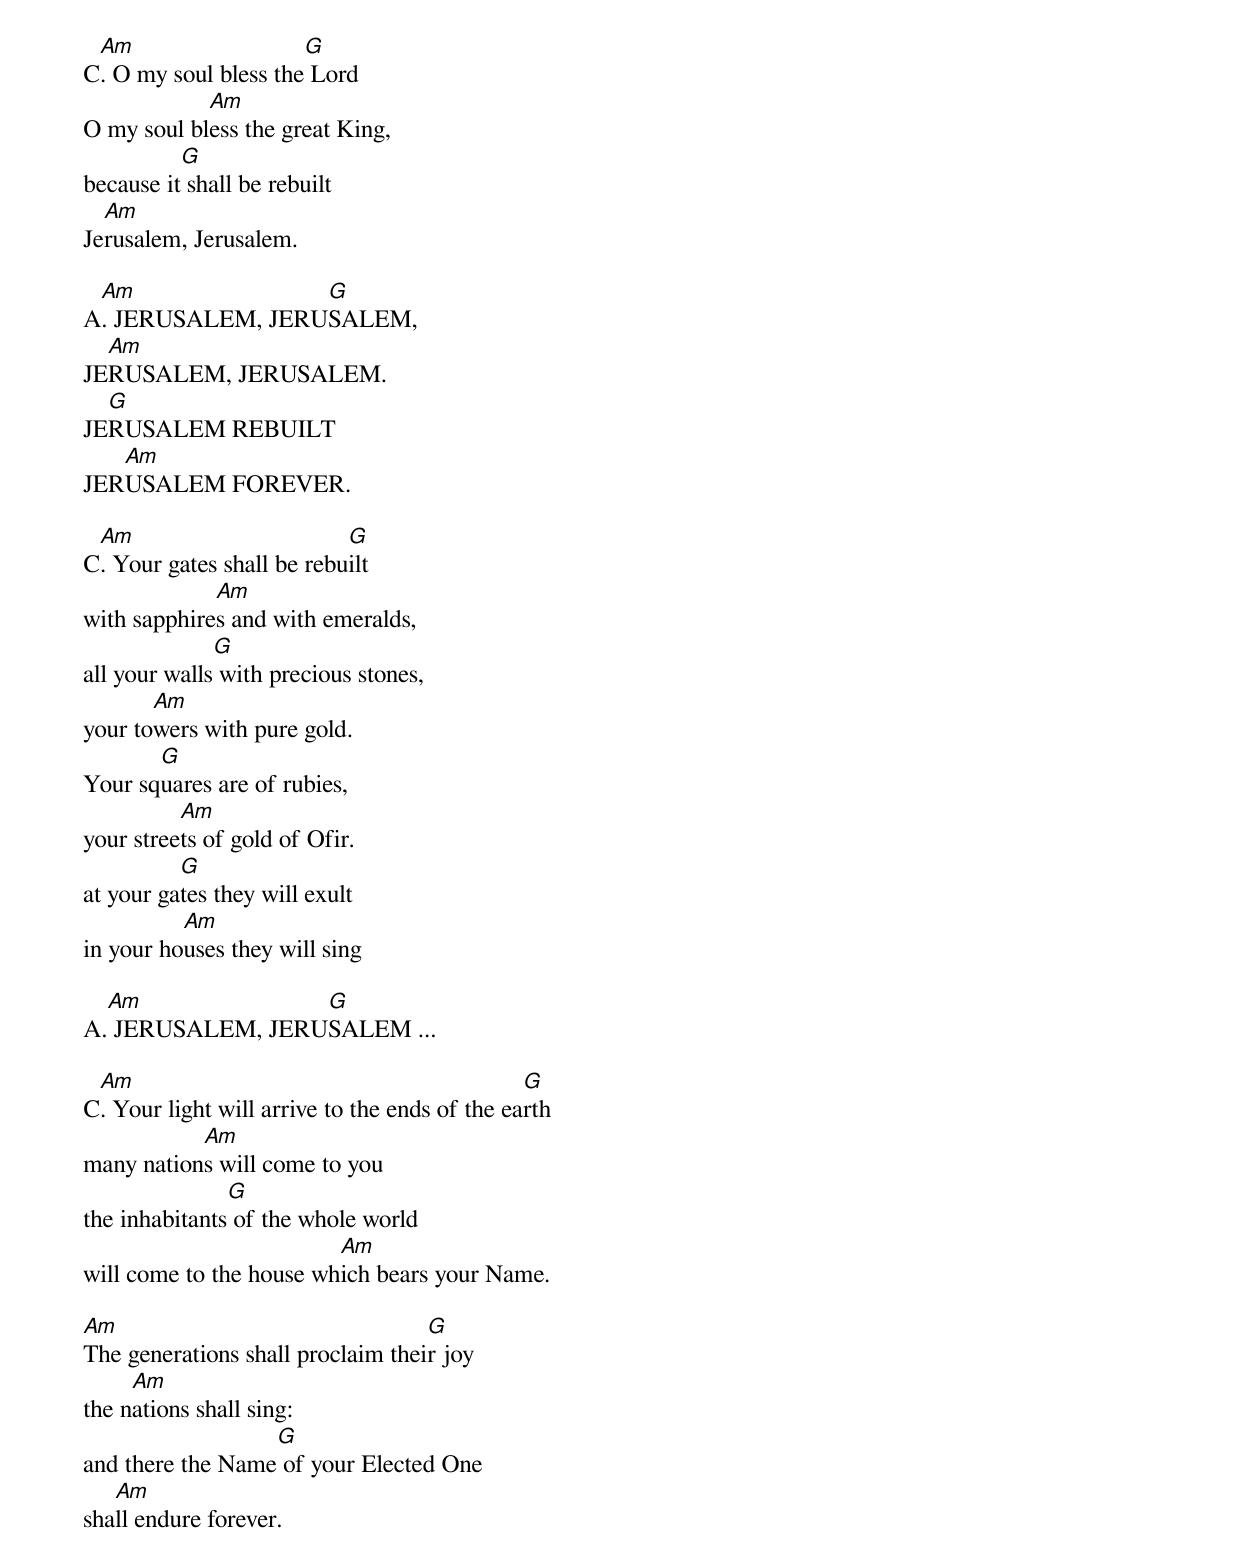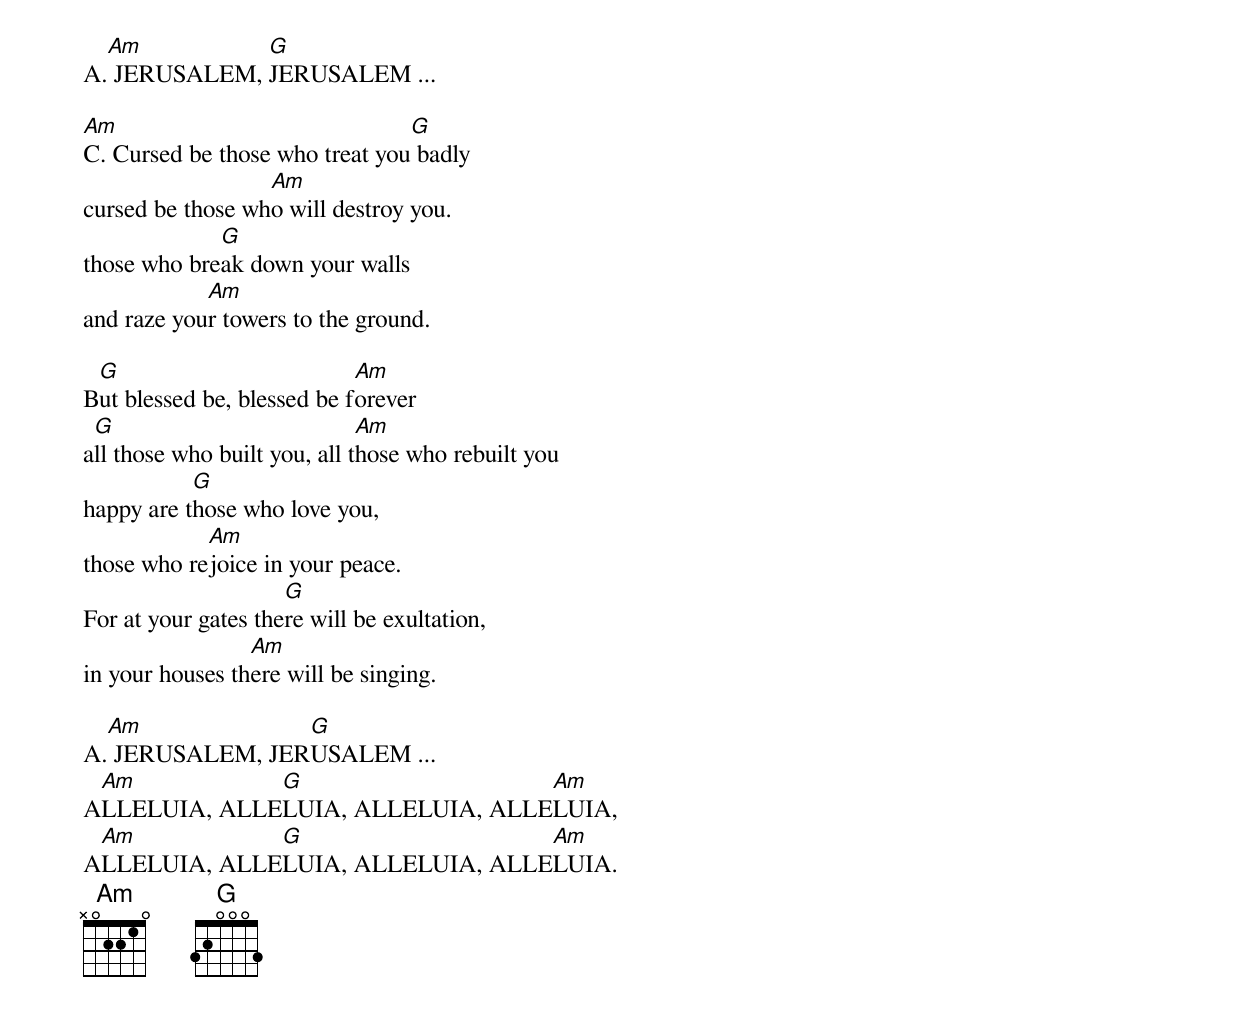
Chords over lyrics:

 Am                   G
C. O my soul bless the Lord
            Am
O my soul bless the great King,
          G
because it shall be rebuilt
  Am
Jerusalem, Jerusalem.

 Am               G
A. JERUSALEM, JERUSALEM,
  Am
JERUSALEM, JERUSALEM.
  G
JERUSALEM REBUILT
   Am
JERUSALEM FOREVER.

 Am                        G
C. Your gates shall be rebuilt
             Am
with sapphires and with emeralds,
              G
all your walls with precious stones,
       Am
your towers with pure gold.
       G
Your squares are of rubies,
          Am
your streets of gold of Ofir.
          G
at your gates they will exult
          Am
in your houses they will sing

  Am              G
A. JERUSALEM, JERUSALEM ...

 Am                                            G
C. Your light will arrive to the ends of the earth
           Am
many nations will come to you
               G
the inhabitants of the whole world
                         Am
will come to the house which bears your Name.

Am                                 G
The generations shall proclaim their joy
     Am
the nations shall sing:
                  G
and there the Name of your Elected One
   Am
shall endure forever.

  Am          G
A. JERUSALEM, JERUSALEM ...

Am                              G
C. Cursed be those who treat you badly
                  Am
cursed be those who will destroy you.
             G
those who break down your walls
            Am
and raze your towers to the ground.

 G                          Am
But blessed be, blessed be forever
 G                            Am
all those who built you, all those who rebuilt you
           G
happy are those who love you,
            Am
those who rejoice in your peace.
                     G
For at your gates there will be exultation,
                 Am
in your houses there will be singing.

  Am             G
A. JERUSALEM, JERUSALEM ...
 Am           G                   Am
ALLELUIA, ALLELUIA, ALLELUIA, ALLELUIA,
 Am           G                   Am
ALLELUIA, ALLELUIA, ALLELUIA, ALLELUIA.
